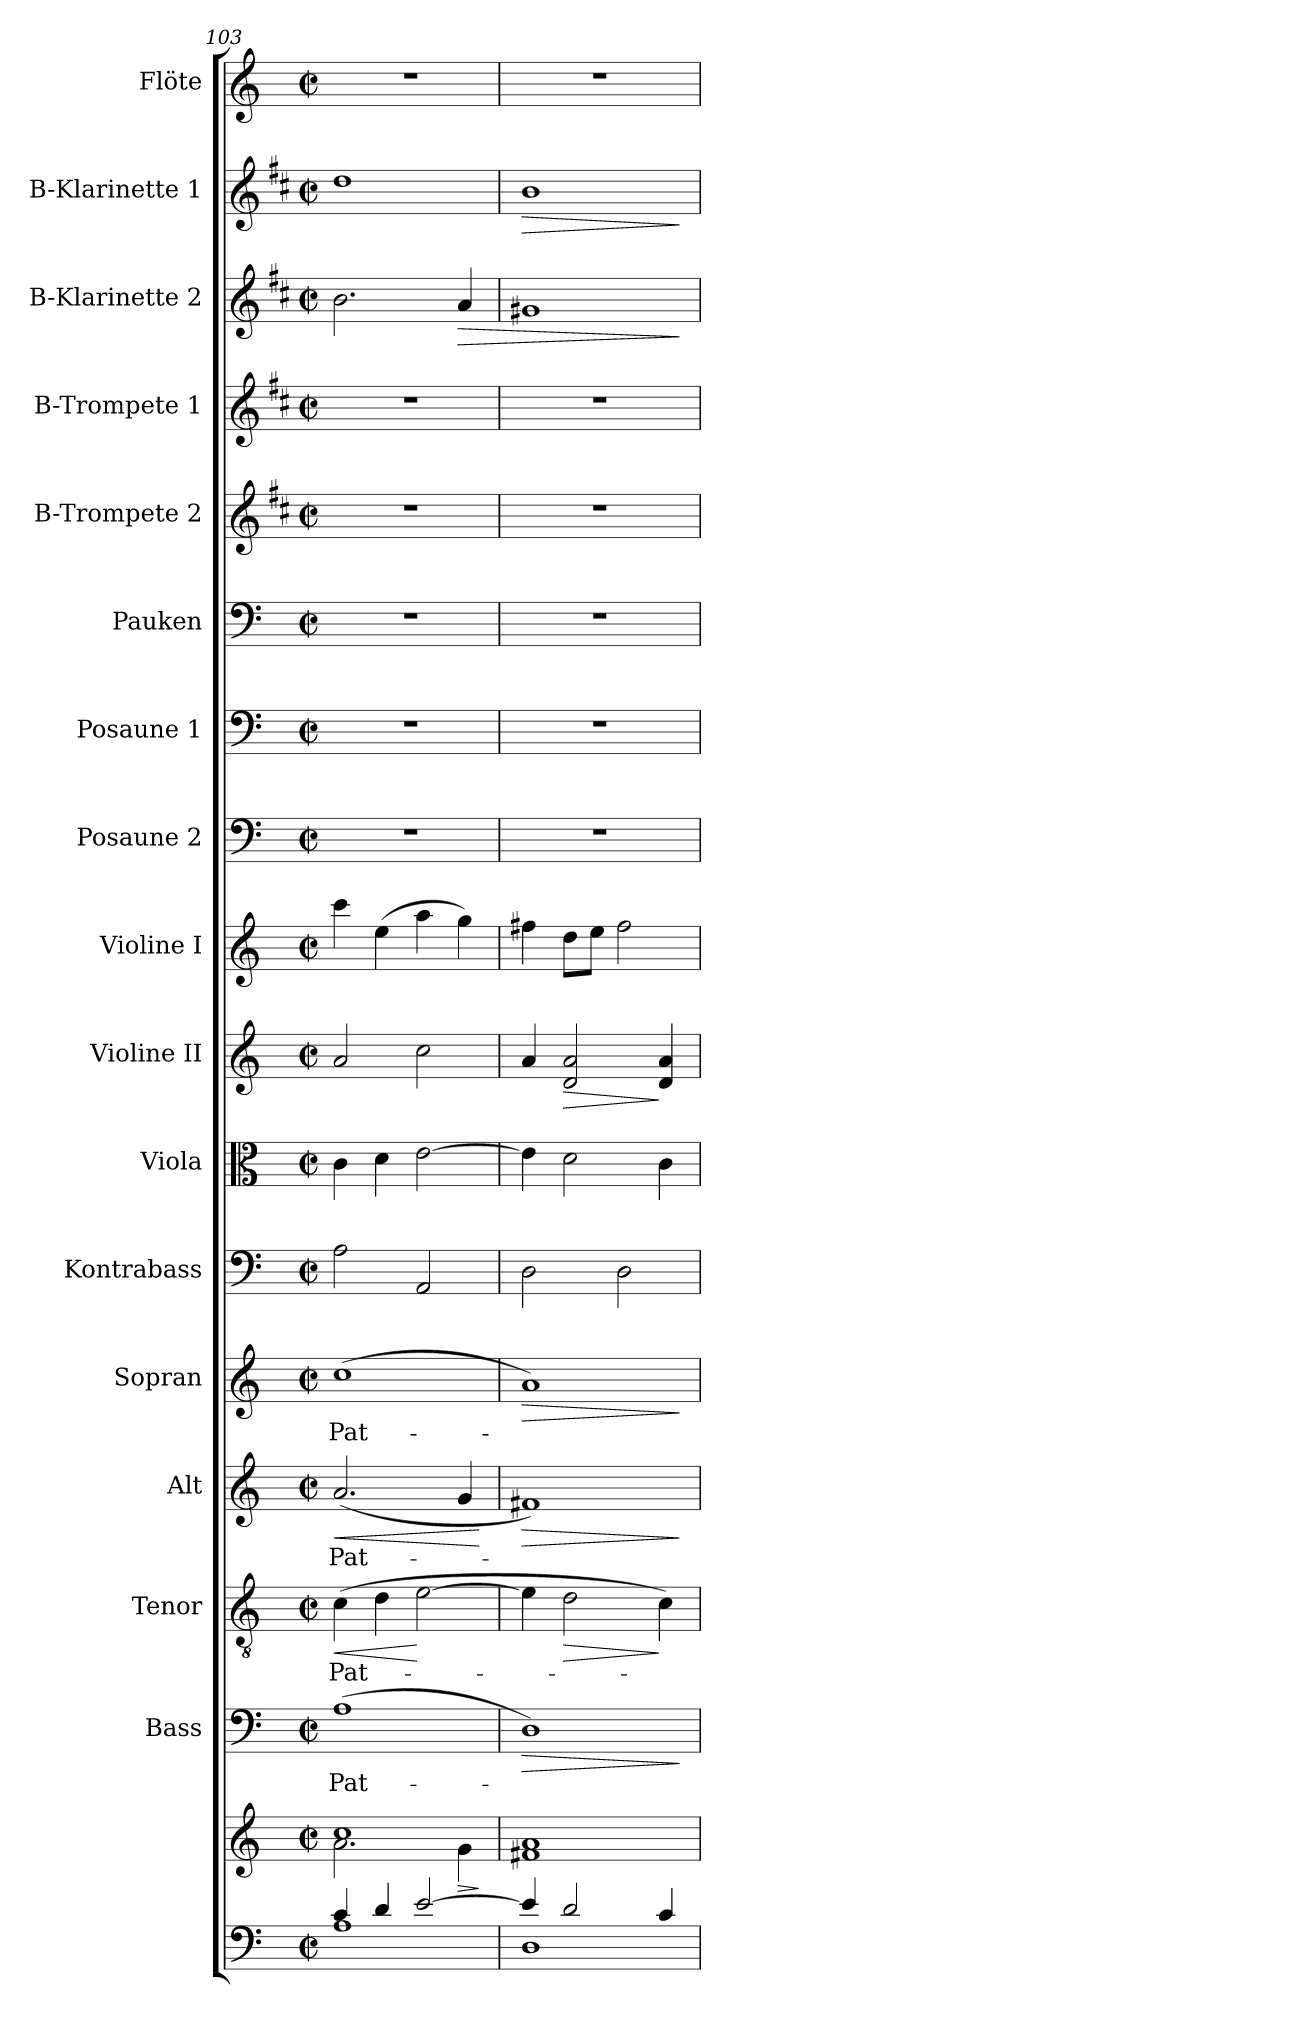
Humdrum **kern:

**kern	**kern	**dynam	**kern	**text	**dynam	**kern	**text	**dynam	**kern	**text	**dynam	**kern	**text	**dynam	**kern	**kern	**kern	**dynam	**kern	**kern	**kern	**kern	**kern	**kern	**kern	**dynam	**kern	**dynam	**kern
*part17	*part17	*part17	*part16	*part16	*part16	*part15	*part15	*part15	*part14	*part14	*part14	*part13	*part13	*part13	*part12	*part11	*part10	*part10	*part9	*part8	*part7	*part6	*part5	*part4	*part3	*part3	*part2	*part2	*part1
*staff18	*staff17	*staff17/18	*staff16	*staff16	*staff16	*staff15	*staff15	*staff15	*staff14	*staff14	*staff14	*staff13	*staff13	*staff13	*staff12	*staff11	*staff10	*staff10	*staff9	*staff8	*staff7	*staff6	*staff5	*staff4	*staff3	*staff3	*staff2	*staff2	*staff1
*	*	*	*I"Bass	*	*	*I"Tenor	*	*	*I"Alt	*	*	*I"Sopran	*	*	*I"Kontrabass	*I"Viola	*I"Violine II	*	*I"Violine I	*I"Posaune 2	*I"Posaune 1	*I"Pauken	*I"B-Trompete 2	*I"B-Trompete 1	*I"B-Klarinette 2	*	*I"B-Klarinette 1	*	*I"Flöte
*	*	*	*I'B.	*	*	*I'T.	*	*	*I'A.	*	*	*I'S.	*	*	*I'Kb.	*I'Vla.	*I'Vl. II	*	*I'Vl. I	*I'Pos. 2	*I'Pos. 1	*I'Pk.	*I'B Trp. 2	*I'B Trp. 1	*I'B Kl. 2	*	*I'B Kl. 1	*	*I'Fl.
*clefF4	*clefG2	*	*clefF4	*	*	*clefGv2	*	*	*clefG2	*	*	*clefG2	*	*	*clefF4	*clefC3	*clefG2	*	*clefG2	*clefF4	*clefF4	*clefF4	*clefG2	*clefG2	*clefG2	*	*clefG2	*	*clefG2
*	*	*	*	*	*	*	*	*	*	*	*	*	*	*	*ITrd7c12	*	*	*	*	*	*	*	*ITrd1c2	*ITrd1c2	*ITrd1c2	*	*ITrd1c2	*	*
*k[]	*k[]	*	*k[]	*	*	*k[]	*	*	*k[]	*	*	*k[]	*	*	*k[]	*k[]	*k[]	*	*k[]	*k[]	*k[]	*k[]	*k[]	*k[]	*k[]	*	*k[]	*	*k[]
*C:	*C:	*	*C:	*	*	*C:	*	*	*C:	*	*	*C:	*	*	*C:	*C:	*C:	*	*C:	*C:	*C:	*C:	*C:	*C:	*C:	*	*C:	*	*C:
*M2/2	*M2/2	*	*M2/2	*	*	*M2/2	*	*	*M2/2	*	*	*M2/2	*	*	*M2/2	*M2/2	*M2/2	*	*M2/2	*M2/2	*M2/2	*M2/2	*M2/2	*M2/2	*M2/2	*	*M2/2	*	*M2/2
*met(c|)	*met(c|)	*	*met(c|)	*	*	*met(c|)	*	*	*met(c|)	*	*	*met(c|)	*	*	*met(c|)	*met(c|)	*met(c|)	*	*met(c|)	*met(c|)	*met(c|)	*met(c|)	*met(c|)	*met(c|)	*met(c|)	*	*met(c|)	*	*met(c|)
=103	=103	=103	=103	=103	=103	=103	=103	=103	=103	=103	=103	=103	=103	=103	=103	=103	=103	=103	=103	=103	=103	=103	=103	=103	=103	=103	=103	=103	=103
*^	*^	*	*	*	*	*	*	*	*	*	*	*	*	*	*	*	*	*	*	*	*	*	*	*	*	*	*	*	*
!	!	!	!	!	!	!LO:LY:b	!	!	!LO:LY:b	!LO:HP:b	!	!LO:LY:b	!LO:HP:b	!	!LO:LY:b	!	!	!	!	!	!	!	!	!	!	!	!	!	!	!	!
4c/	1A	1cc	2.a\	.	(>1A	Pat-	.	(>4c\	Pat-	<	(<2.a/	Pat-	<	(>1cc	Pat-	.	2AA\	4c\	2a/	.	4ccc\	1r	1r	1r	1r	1r	2.a\	.	1cc	.	1r
4d/	.	.	.	.	.	.	.	4d\	.	.	.	.	.	.	.	.	.	4d\	.	.	(>4ee\	.	.	.	.	.	.	.	.	.	.
[>2e/	.	.	.	.	.	.	.	[2e\	.	[	.	.	.	.	.	.	2AAA/	[2e\	2cc\	.	4aa\	.	.	.	.	.	.	.	.	.	.
!	!	!	!	!LO:HP:b	!	!	!	!	!	!	!	!	!	!	!	!	!	!	!	!	!	!	!	!	!	!	!	!LO:HP:b	!	!	!
.	.	.	4g\	>	.	.	.	.	.	.	4g/	.	.	.	.	.	.	.	.	.	4gg\)	.	.	.	.	.	4g/	>	.	.	.
*v	*v	*	*	*	*	*	*	*	*	*	*	*	*	*	*	*	*	*	*	*	*	*	*	*	*	*	*	*	*	*	*
*	*v	*v	*	*	*	*	*	*	*	*	*	*	*	*	*	*	*	*	*	*	*	*	*	*	*	*	*	*	*	*
.	.	]	.	.	.	.	.	.	.	.	[	.	.	.	.	.	.	.	.	.	.	.	.	.	.	.	.	.	.
=104	=104	=104	=104	=104	=104	=104	=104	=104	=104	=104	=104	=104	=104	=104	=104	=104	=104	=104	=104	=104	=104	=104	=104	=104	=104	=104	=104	=104	=104
*^	*^	*	*	*	*	*	*	*	*	*	*	*	*	*	*	*	*	*	*	*	*	*	*	*	*	*	*	*	*
!	!	!	!	!	!	!	!LO:HP:b	!	!	!	!	!	!LO:HP:b	!	!	!LO:HP:b	!	!	!	!	!	!	!	!	!	!	!	!	!	!LO:HP:b	!
4e/]	1D	1a	1f#X	.	1D)	.	>	4e\]	.	.	1f#X)	.	>	1a)	.	>	2DD\	4e\]	4a/	.	4ff#X\	1r	1r	1r	1r	1r	1f#X	.	1a	>	1r
!	!	!	!	!	!	!	!	!	!	!LO:HP:b	!	!	!	!	!	!	!	!	!	!LO:HP:b	!	!	!	!	!	!	!	!	!	!	!
2d/	.	.	.	.	.	.	.	2d\	.	>	.	.	.	.	.	.	.	2d\	2d/ 2a/	>	8dd\L	.	.	.	.	.	.	.	.	.	.
.	.	.	.	.	.	.	.	.	.	.	.	.	.	.	.	.	.	.	.	.	8ee\J	.	.	.	.	.	.	.	.	.	.
.	.	.	.	.	.	.	.	.	.	.	.	.	.	.	.	.	2DD\	.	.	.	2ff#\	.	.	.	.	.	.	.	.	.	.
4c/	.	.	.	.	.	.	.	4c\)	.	]	.	.	.	.	.	.	.	4c\	4d/ 4a/	]	.	.	.	.	.	.	.	.	.	.	.
*v	*v	*	*	*	*	*	*	*	*	*	*	*	*	*	*	*	*	*	*	*	*	*	*	*	*	*	*	*	*	*	*
*	*v	*v	*	*	*	*	*	*	*	*	*	*	*	*	*	*	*	*	*	*	*	*	*	*	*	*	*	*	*	*
.	.	.	.	.	]	.	.	.	.	.	]	.	.	]	.	.	.	.	.	.	.	.	.	.	.	]	.	]	.
=	=	=	=	=	=	=	=	=	=	=	=	=	=	=	=	=	=	=	=	=	=	=	=	=	=	=	=	=	=
*-	*-	*-	*-	*-	*-	*-	*-	*-	*-	*-	*-	*-	*-	*-	*-	*-	*-	*-	*-	*-	*-	*-	*-	*-	*-	*-	*-	*-	*-
